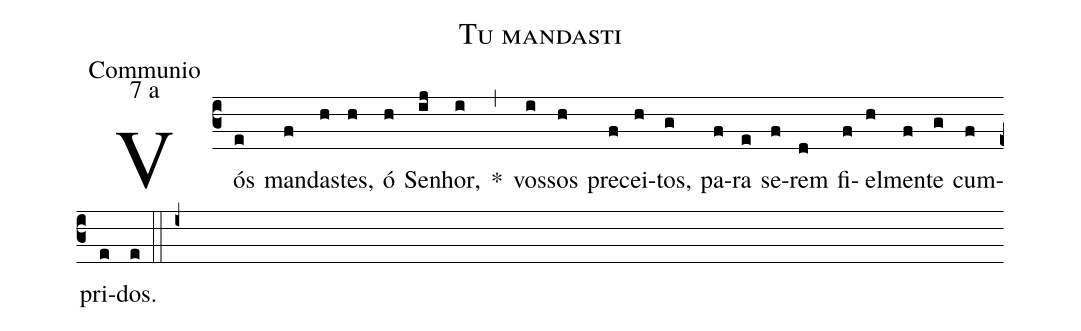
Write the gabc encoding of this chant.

name: Tu mandasti;
office-part: Communio;
mode: 7;
mode-differentia: a;
%%
(c3)

Vós(e) man(f)das(h)tes,(h) ó(h) Se(ij)nhor,(i) *(,) vos(i)sos(h) pre(f)cei(h)tos,(g) pa(f)ra(e) se(f)rem(d) fi(f)el(h)men(f)te(g) cum(f)pri(e)dos.(e)

(::)

(i+)
